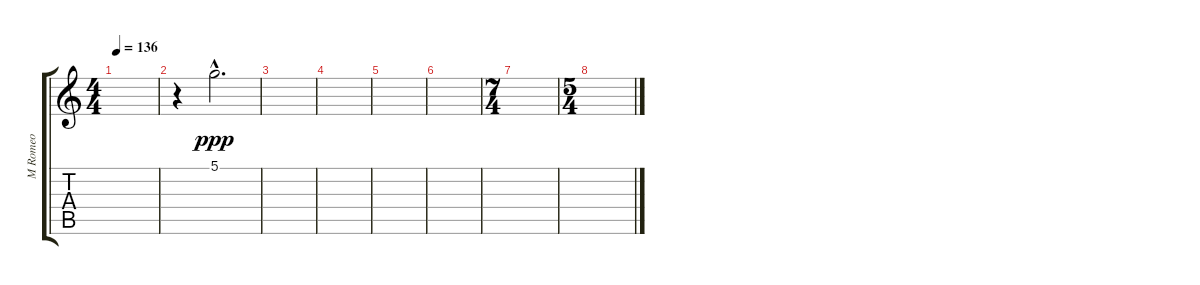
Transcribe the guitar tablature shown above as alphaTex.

\track ("M Romeo" "M Romeo") {instrument overdrivenguitar}
\staff {score tabs}
\tuning (D4 A3 F3 C3 G2 D2) {hide}
\ts (4 4)
\tempo 136
\clef g2
\ks c
|
r.4 5.1{hac}.2{d dy ppp volume 10 instrument reversecymbal} |
|
|
|
|
\ts (7 4)
|
\ts (5 4)
